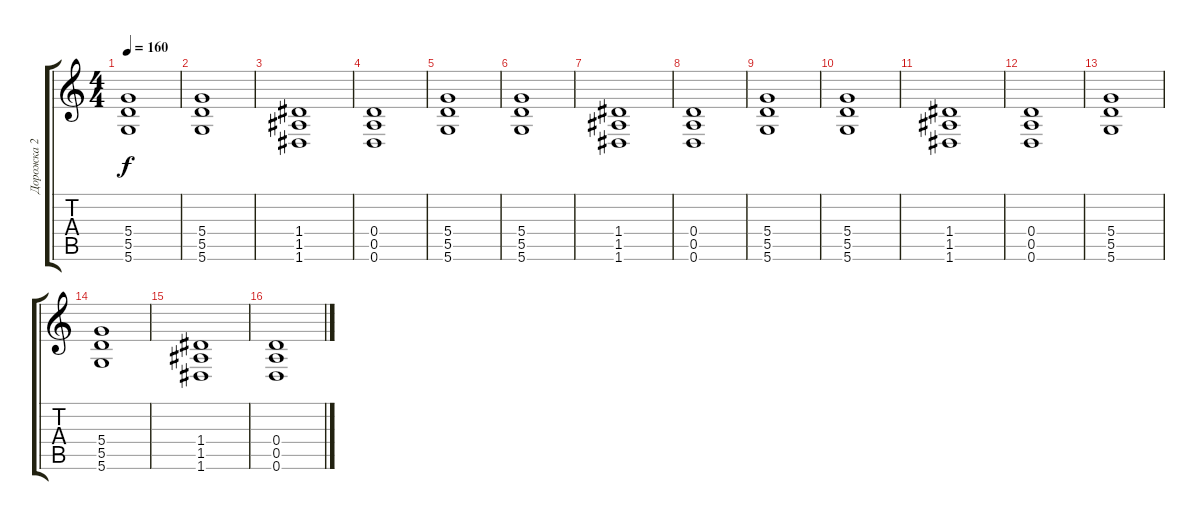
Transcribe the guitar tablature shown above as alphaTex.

\track ("Дорожка 2" "Дорожка 2") {instrument distortionguitar}
\staff {score tabs}
\tuning (E4 B3 G3 D3 A2 D2) {hide}
\ts (4 4)
\tempo 160
\clef g2
\ks c
(5.4 5.5 5.6).1{dy f} |
(5.4 5.5 5.6).1 |
(1.4 1.5 1.6).1 |
(0.4 0.5 0.6).1 |
(5.4 5.5 5.6).1 |
(5.4 5.5 5.6).1 |
(1.4 1.5 1.6).1 |
(0.4 0.5 0.6).1 |
(5.4 5.5 5.6).1 |
(5.4 5.5 5.6).1 |
(1.4 1.5 1.6).1 |
(0.4 0.5 0.6).1 |
(5.4 5.5 5.6).1 |
(5.4 5.5 5.6).1 |
(1.4 1.5 1.6).1 |
(0.4 0.5 0.6).1
